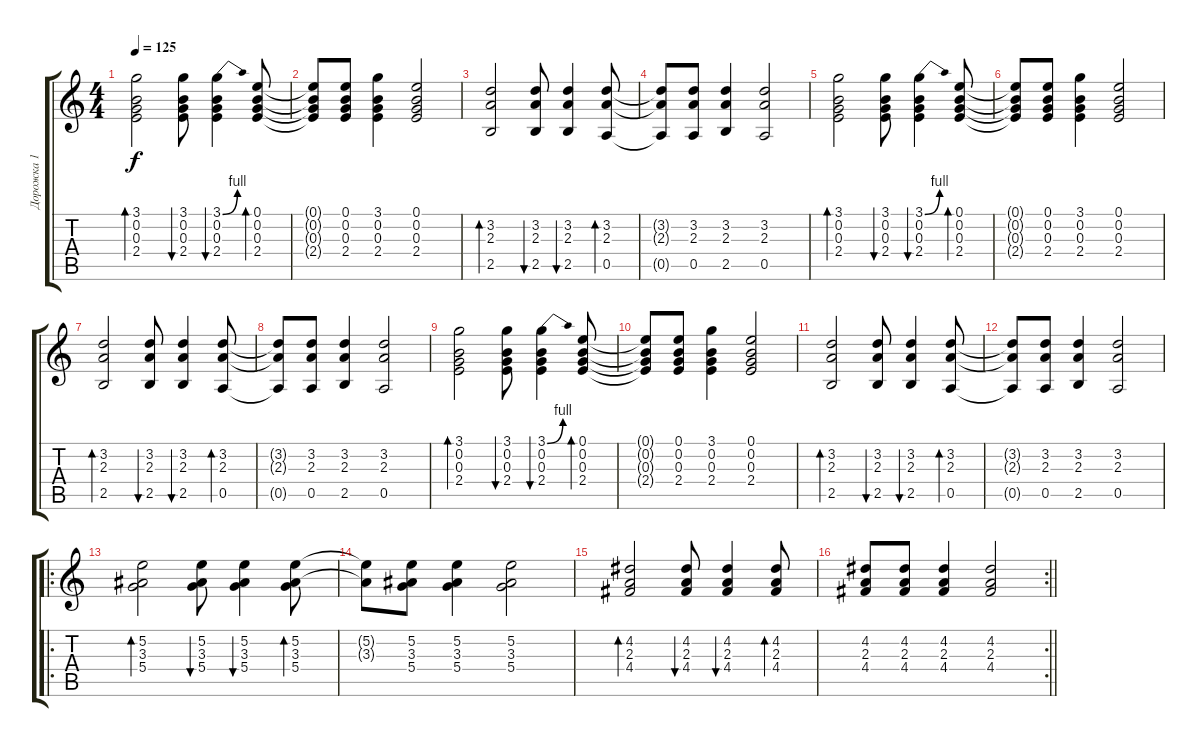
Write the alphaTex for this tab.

\track ("Дорожка 1" "Дорожка 1") {instrument acousticguitarsteel}
\staff {score tabs}
\tuning (E4 B3 G3 D3 A2 E2) {hide}
\ts (4 4)
\tempo 125
\clef g2
\ks c
(3.1 0.2 0.3 2.4).2{bd 240 dy f} (3.1 0.2 0.3 2.4).8{bu 30} (3.1{be (bend 0 0 60 4)} 0.2 0.3 2.4).4{bu 30} (0.1 0.2 0.3 2.4).8{bd 120} |
(0.1{t} 0.2{t} 0.3{t} 2.4{t}).8 (0.1 0.2 0.3 2.4).8 (3.1 0.2 0.3 2.4).4 (0.1 0.2 0.3 2.4).2 |
(3.2 2.3 2.5).2{bd 240} (3.2 2.3 2.5).8{bu 30} (3.2 2.3 2.5).4{bu 30} (3.2 2.3 0.5).8{bd 120} |
(3.2{t} 2.3{t} 0.5{t}).8 (3.2 2.3 0.5).8 (3.2 2.3 2.5).4 (3.2 2.3 0.5).2 |
(3.1 0.2 0.3 2.4).2{bd 240} (3.1 0.2 0.3 2.4).8{bu 30} (3.1{be (bend 0 0 60 4)} 0.2 0.3 2.4).4{bu 30} (0.1 0.2 0.3 2.4).8{bd 120} |
(0.1{t} 0.2{t} 0.3{t} 2.4{t}).8 (0.1 0.2 0.3 2.4).8 (3.1 0.2 0.3 2.4).4 (0.1 0.2 0.3 2.4).2 |
(3.2 2.3 2.5).2{bd 240} (3.2 2.3 2.5).8{bu 30} (3.2 2.3 2.5).4{bu 30} (3.2 2.3 0.5).8{bd 120} |
(3.2{t} 2.3{t} 0.5{t}).8 (3.2 2.3 0.5).8 (3.2 2.3 2.5).4 (3.2 2.3 0.5).2 |
(3.1 0.2 0.3 2.4).2{bd 240} (3.1 0.2 0.3 2.4).8{bu 30} (3.1{be (bend 0 0 60 4)} 0.2 0.3 2.4).4{bu 30} (0.1 0.2 0.3 2.4).8{bd 120} |
(0.1{t} 0.2{t} 0.3{t} 2.4{t}).8 (0.1 0.2 0.3 2.4).8 (3.1 0.2 0.3 2.4).4 (0.1 0.2 0.3 2.4).2 |
(3.2 2.3 2.5).2{bd 240} (3.2 2.3 2.5).8{bu 30} (3.2 2.3 2.5).4{bu 30} (3.2 2.3 0.5).8{bd 120} |
(3.2{t} 2.3{t} 0.5{t}).8 (3.2 2.3 0.5).8 (3.2 2.3 2.5).4 (3.2 2.3 0.5).2 |
\ro
(5.2 3.3 5.4).2{bd 240} (5.2 3.3 5.4).8{bu 30} (5.2 3.3 5.4).4{bu 30} (5.2 3.3 5.4).8{bd 120} |
(5.2{t} 3.3{t}).8 (5.2 3.3 5.4).8 (5.2 3.3 5.4).4 (5.2 3.3 5.4).2 |
(4.2 2.3 4.4).2{bd 240} (4.2 2.3 4.4).8{bu 30} (4.2 2.3 4.4).4{bu 30} (4.2 2.3 4.4).8{bd 120} |
\rc 2
\barLineRight lightlight
(4.2 2.3 4.4).8 (4.2 2.3 4.4).8 (4.2 2.3 4.4).4 (4.2 2.3 4.4).2
